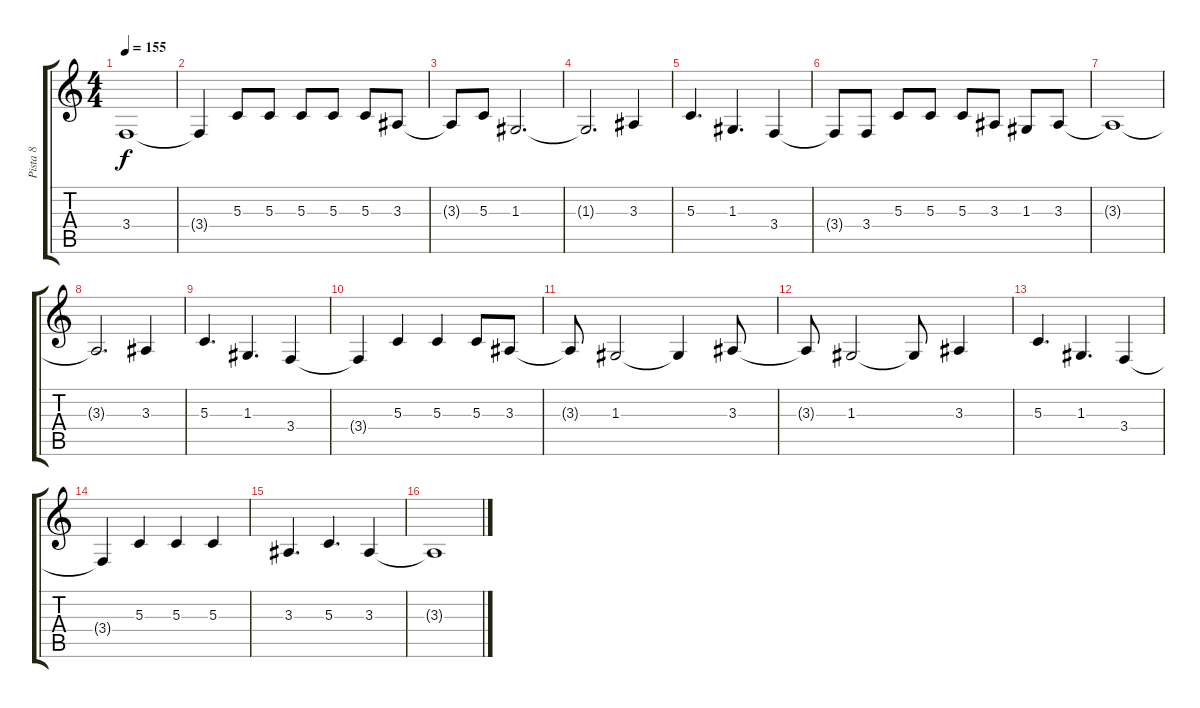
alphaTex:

\track ("Pista 8" "Pista 8") {instrument electricgrandpiano}
\staff {score tabs}
\tuning (E4 B3 G3 D3 A2 E2) {hide}
\ts (4 4)
\tempo 155
\clef g2
\ks c
3.4.1{dy f} |
3.4{t}.4 5.3.8 5.3.8 5.3.8 5.3.8 5.3.8 3.3.8 |
3.3{t}.8 5.3.8 1.3.2{d} |
1.3{t}.2{d} 3.3.4 |
5.3.4{d} 1.3.4{d} 3.4.4 |
3.4{t}.8 3.4.8 5.3.8 5.3.8 5.3.8 3.3.8 1.3.8 3.3.8 |
3.3{t}.1 |
3.3{t}.2{d} 3.3.4 |
5.3.4{d} 1.3.4{d} 3.4.4 |
3.4{t}.4 5.3.4 5.3.4 5.3.8 3.3.8 |
3.3{t}.8 1.3.2 1.3{t}.4 3.3.8 |
3.3{t}.8 1.3.2 1.3{t}.8 3.3.4 |
5.3.4{d} 1.3.4{d} 3.4.4 |
3.4{t}.4 5.3.4 5.3.4 5.3.4 |
3.3.4{d} 5.3.4{d} 3.3.4 |
3.3{t}.1
